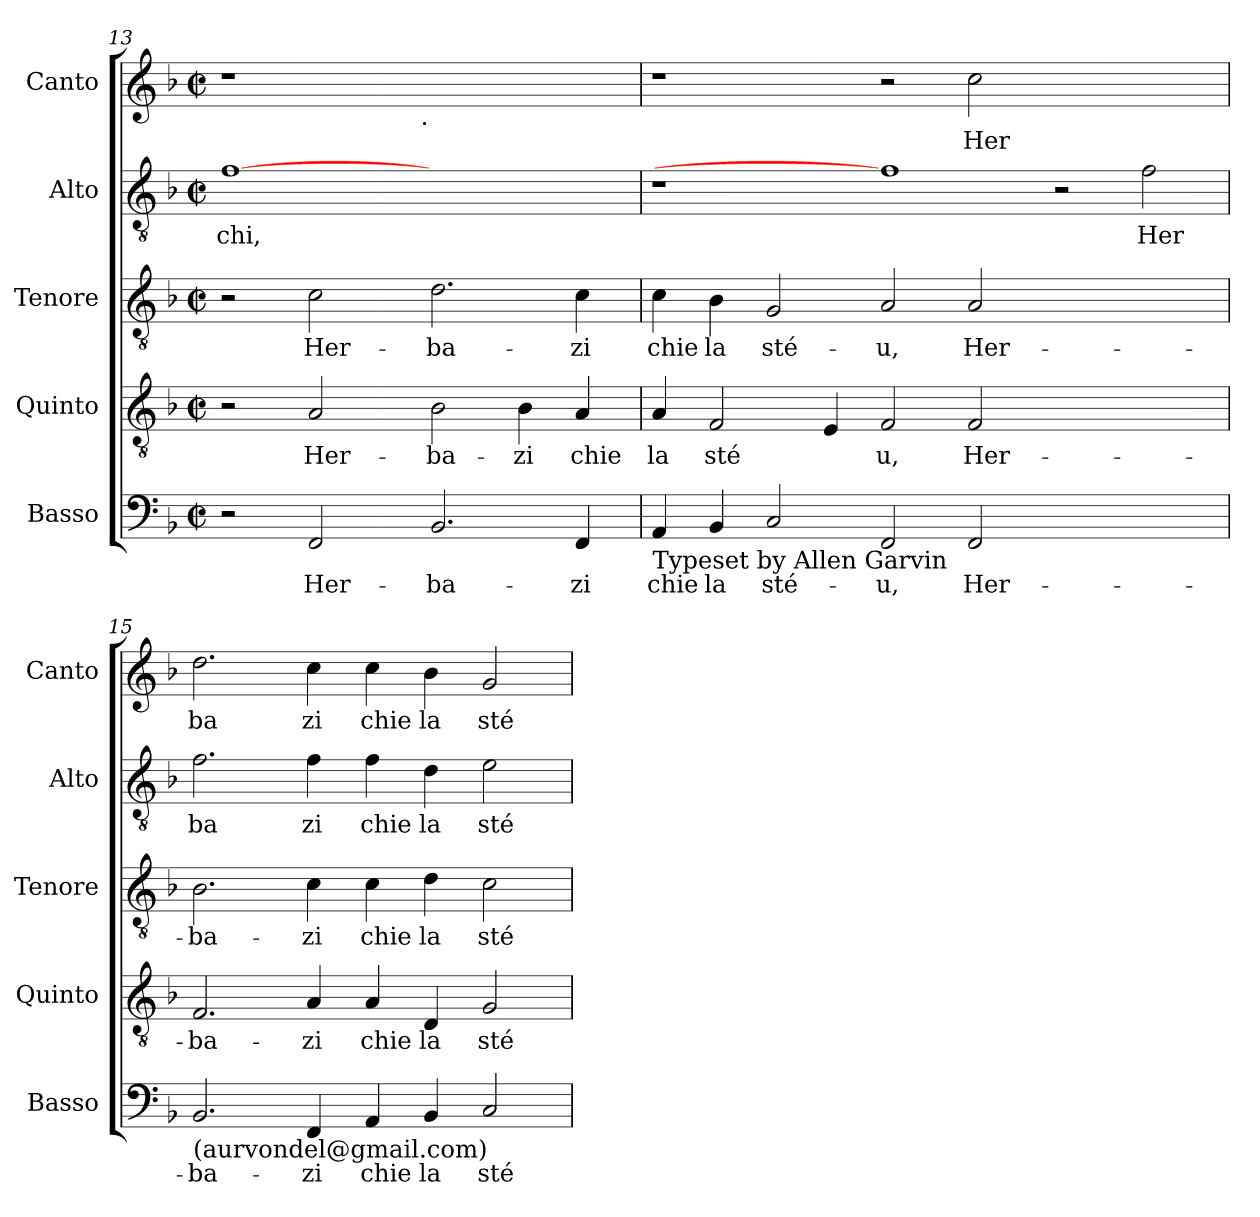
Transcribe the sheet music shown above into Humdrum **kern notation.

**kern	**text	**kern	**text	**kern	**text	**kern	**text	**kern	**text
*part5	*part5	*part4	*part4	*part3	*part3	*part2	*part2	*part1	*part1
*staff5	*staff5	*staff4	*staff4	*staff3	*staff3	*staff2	*staff2	*staff1	*staff1
*I"Basso	*	*I"Quinto	*	*I"Tenore	*	*I"Alto	*	*I"Canto	*
*I'Basso	*	*I'Quinto	*	*I'Tenore	*	*I'Alto	*	*I'Canto	*
*clefF4	*	*clefGv2	*	*clefGv2	*	*clefGv2	*	*clefG2	*
*k[b-]	*	*k[b-]	*	*k[b-]	*	*k[b-]	*	*k[b-]	*
*F:	*	*F:	*	*F:	*	*F:	*	*F:	*
*M2/2	*	*M2/2	*	*M2/2	*	*M2/2	*	*M2/2	*
*met(c|)	*	*met(c|)	*	*met(c|)	*	*met(c|)	*	*met(c|)	*
=13	=13	=13	=13	=13	=13	=13	=13	=13	=13
!	!	!	!	!	!	!	!LO:LY:b:cj	!	!
*	*	*	*	*	*	*	*	*^	*
2r	.	2r	.	2r	.	[1f	chi,	1r	2ryy	.
!	!LO:LY:b:cj	!	!LO:LY:b:cj	!	!LO:LY:b:cj	!	!	!	!	!
2FF/	Her-	2A/	Her-	2c\	Her-	.	.	.	4ryy	.
.	.	.	.	.	.	.	.	.	8...ryy	.
!	!	!	!	!	!	!	!	!	!LO:TX:b:t=.	!
.	.	.	.	.	.	.	.	.	1ryy	.
!	!LO:LY:b:cj	!	!LO:LY:b:cj	!	!LO:LY:b:cj	!	!	!	!	!
2.BB-/	-ba-	2B-\	-ba-	2.d\	-ba-	1ryy	.	1ryy	.	.
!	!	!	!LO:LY:b:cj	!	!	!	!	!	!	!
.	.	4B-\	-zi	.	.	.	.	.	.	.
!	!LO:LY:b:cj	!	!LO:LY:b:cj	!	!LO:LY:b:cj	!	!	!	!	!
4FF/	-zi	4A/	chie	4c\	-zi	.	.	.	.	.
.	.	.	.	.	.	.	.	.	64ryy	.
=14	=14	=14	=14	=14	=14	=14	=14	=14	=14	=14
!LO:TX:b:t=Typeset by Allen Garvin	!	!	!	!	!	!	!	!	!	!
!	!LO:LY:b:cj	!	!LO:LY:b:cj	!	!LO:LY:b:cj	!	!	!	!	!
*	*	*	*	*	*	*	*	*v	*v	*
4AA/	chie	4A/	la	4c\	chie	1r	.	1r	.
!	!LO:LY:b:cj	!	!LO:LY:b:cj	!	!LO:LY:b:cj	!	!	!	!
4BB-/	la	2F/	sté-	4B-\	la	.	.	.	.
!	!LO:LY:b:cj	!	!	!	!LO:LY:b:cj	!	!	!	!
2C/	sté-	.	.	2G/	sté-	.	.	.	.
!	!	!	!LO:LY:b:cj	!	!	!	!	!	!
.	.	4E/	--	.	.	.	.	.	.
!	!LO:LY:b:cj	!	!LO:LY:b:cj	!	!LO:LY:b:cj	!	!	!	!
2FF/	-u,	2F/	-u,	2A/	-u,	1f]	.	2r	.
!	!LO:LY:b:cj	!	!LO:LY:b:cj	!	!LO:LY:b:cj	!	!	!	!LO:LY:b:cj
2FF/	Her-	2F/	Her-	2A/	Her-	.	.	2cc\	Her
1ryy	.	1ryy	.	1ryy	.	2r	.	1ryy	.
!	!	!	!	!	!	!	!LO:LY:b:cj	!	!
.	.	.	.	.	.	2f\	Her	.	.
=15	=15	=15	=15	=15	=15	=15	=15	=15	=15
!LO:TX:b:t=(aurvondel@gmail.com)	!	!	!	!	!	!	!	!	!
!	!LO:LY:b:cj	!	!LO:LY:b:cj	!	!LO:LY:b:cj	!	!LO:LY:b:cj	!	!LO:LY:b:cj
2.BB-/	-ba-	2.F/	-ba-	2.B-\	-ba-	2.f\	ba	2.dd\	ba
!	!LO:LY:b:cj	!	!LO:LY:b:cj	!	!LO:LY:b:cj	!	!LO:LY:b:cj	!	!LO:LY:b:cj
4FF/	-zi	4A/	-zi	4c\	-zi	4f\	zi	4cc\	zi
!	!LO:LY:b:cj	!	!LO:LY:b:cj	!	!LO:LY:b:cj	!	!LO:LY:b:cj	!	!LO:LY:b:cj
4AA/	chie	4A/	chie	4c\	chie	4f\	chie	4cc\	chie
!	!LO:LY:b:cj	!	!LO:LY:b:cj	!	!LO:LY:b:cj	!	!LO:LY:b:cj	!	!LO:LY:b:cj
4BB-/	la	4D/	la	4d\	la	4d\	la	4b-\	la
!	!LO:LY:b:cj	!	!LO:LY:b:cj	!	!LO:LY:b:cj	!	!LO:LY:b:cj	!	!LO:LY:b:cj
2C/	sté-	2G/	sté-	2c\	sté-	2e\	sté	2g/	sté
=	=	=	=	=	=	=	=	=	=
*-	*-	*-	*-	*-	*-	*-	*-	*-	*-
